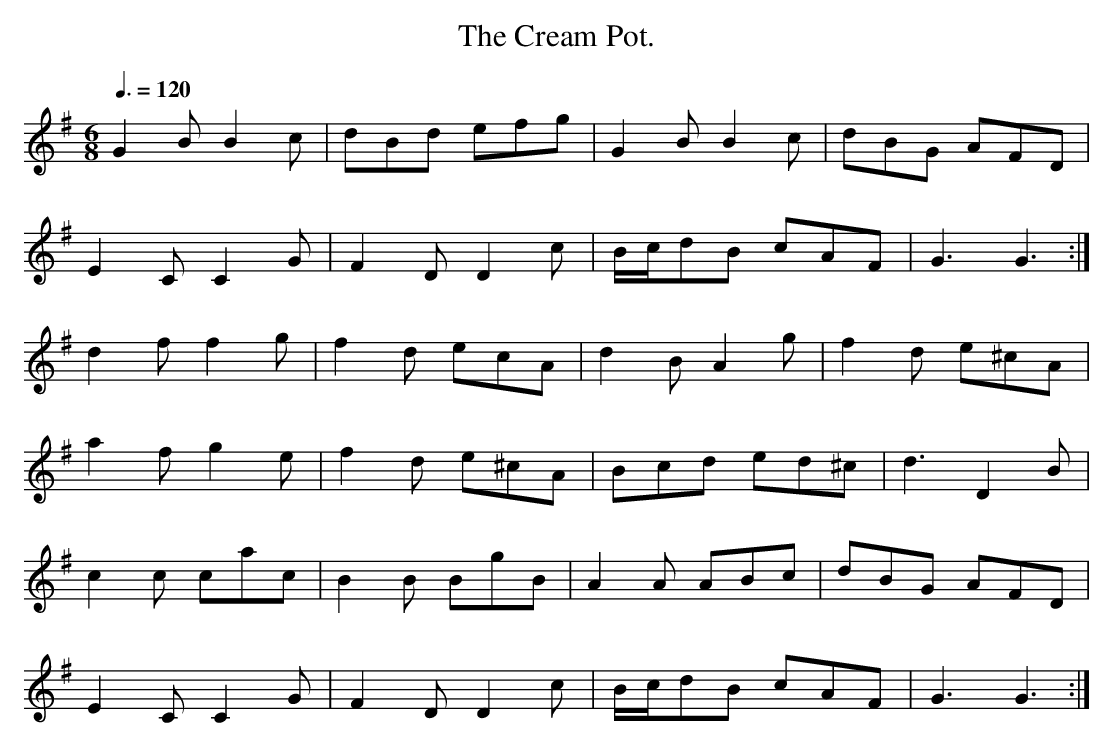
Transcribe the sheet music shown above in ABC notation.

X:1
T:The Cream Pot.
M:6/8
L:1/8
Q:3/8=120
K:G major
G2B B2c|dBd efg |G2B    B2c |dBG AFD |
E2C C2G|F2D D2c |B/c/dB cAF |G3  G3 :|
d2f f2g|f2d ecA |d2B    A2g |f2d e^cA|
a2f g2e|f2d e^cA|Bcd    ed^c|d3  D2B |
c2c cac|B2B BgB |A2A    ABc |dBG AFD |
E2C C2G|F2D D2c |B/c/dB cAF |G3  G3 :|
